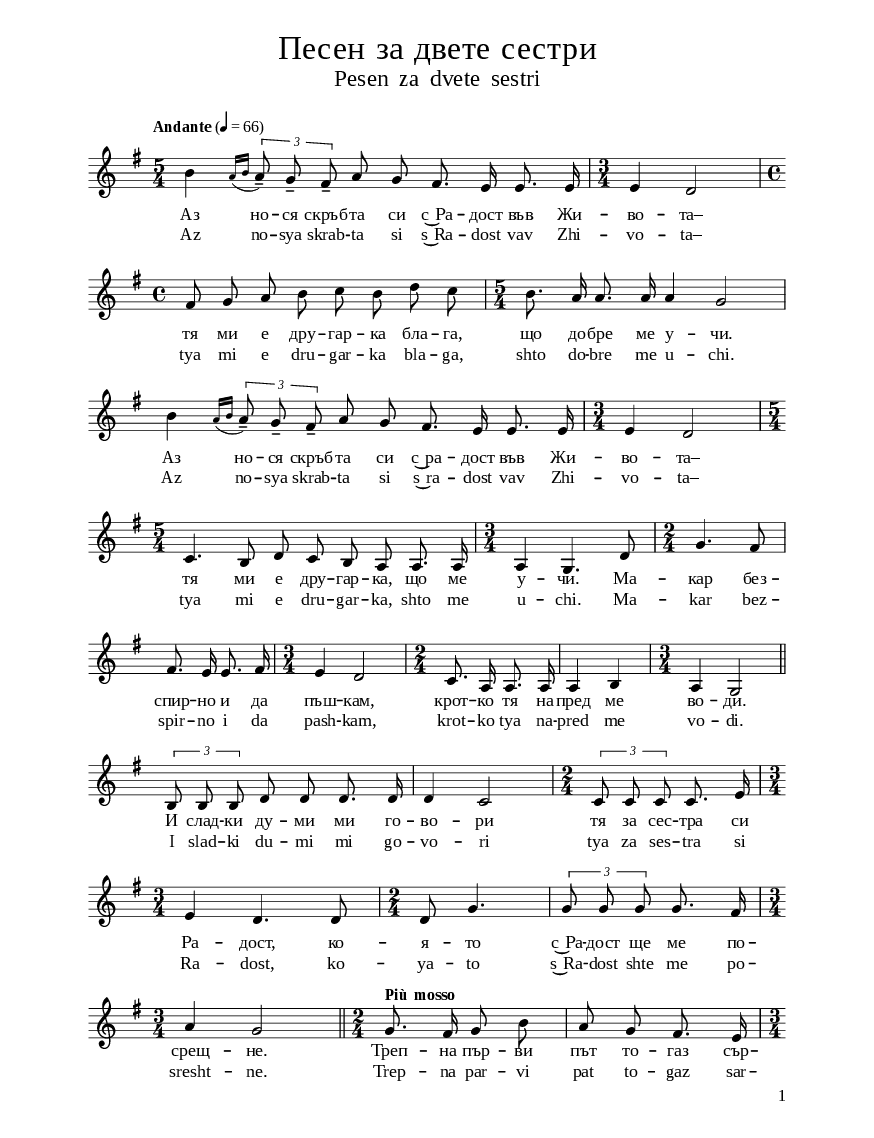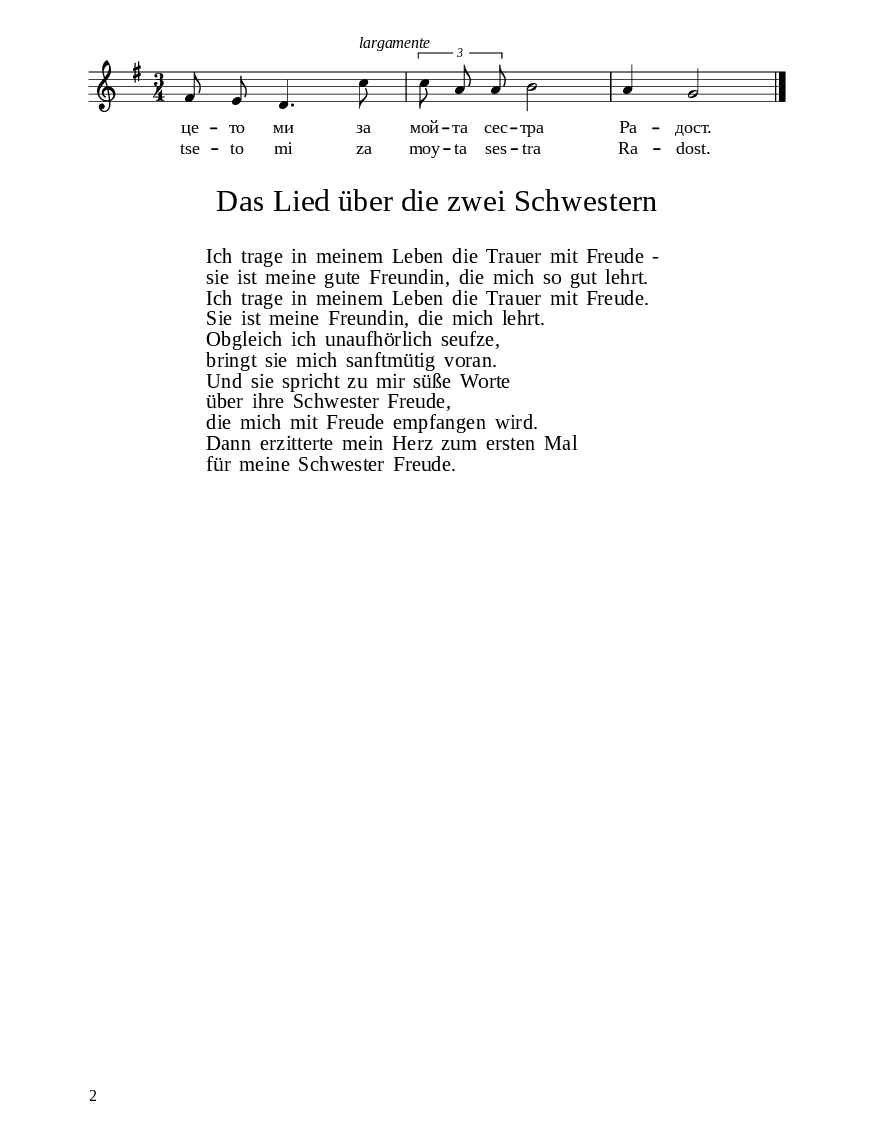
\version "2.20.0"

\paper {
  #(set-paper-size "a5")
}

\bookpart {
  \paper {
    print-all-headers = ##t
    print-page-number = ##t
    print-first-page-number = ##t

    % put page numbers on the bottom
    oddHeaderMarkup = \markup ""
    evenHeaderMarkup = \markup ""
    oddFooterMarkup = \markup
    \fill-line {
      ""
      \on-the-fly #print-page-number-check-first \fromproperty #'page:page-number-string
    }
    evenFooterMarkup = \markup
    \fill-line {
      \on-the-fly #print-page-number-check-first \fromproperty #'page:page-number-string
      ""
    }

    left-margin = 1.5\cm
    right-margin = 1.5\cm
    top-margin = 1.6\cm
    bottom-margin = 1.2\cm
    ragged-bottom = ##t % do not spread the staves to fill the whole vertical space

    % change lyrics and titles font (affects notes also)
    fonts =
    #(make-pango-font-tree
      "Times New Roman"
      "DejaVu Sans"
      "DejaVu Sans Mono"
      (/ (* staff-height pt) 3.6))

    % change distance between staves
    system-system-spacing =
    #'((basic-distance . 12)
       (minimum-distance . 6)
       (padding . 1)
       (stretchability . 12))
  }

  \header {
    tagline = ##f
  }

  \score{
    \layout {
      indent = 0.0\cm % remove first line indentation
      %ragged-last = ##t % do not spread last line to fill the whole space
      \context {
        \Score
        \omit BarNumber %remove bar numbers
      } % context

      \context {
        % change staff size
        \Staff
        fontSize = #+0 % affects notes size only
        \override StaffSymbol #'staff-space = #(magstep -3)
        \override StaffSymbol #'thickness = #0.5
        \override BarLine #'hair-thickness = #1
        %\override StaffSymbol #'ledger-line-thickness = #'(0 . 0)
      }

      \context {
        % adjust space between staff and lyrics and between the two lyric lines
        \Lyrics
        \override VerticalAxisGroup.nonstaff-relatedstaff-spacing = #'((basic-distance . 4.5))
        \override VerticalAxisGroup.nonstaff-nonstaff-spacing = #'((minimum-distance . 2))
      }
    } % layout

    \new Voice \absolute {
      \clef treble
      \key g \major
      \time 5/4
      \tempo \markup {
        % make tempo note smaller
        \concat {
          "Andante " \normal-text { "(" }
          \teeny \general-align #Y #DOWN \note #"4" #0.8
          \normal-text { " = 66)" }
        }
      }
      \autoBeamOff
      b'4
      \grace {  a'16 ( [  b'16 ] } \times 2/3 {
        a'8 )
        --  g'8 --  fis'8 --
      }
      a'8  g'8  fis'8.  e'16  e'8. e'16 | % 2
      \time 3/4   % 2
      e'4  d'2 \break | % 3
      \time 4/4   % 3
      fis'8  g'8  a'8  b'8  c''8
      b'8  d''8  c''8 | % 4
      \time 5/4  b'8.  a'16  a'8.  a'16  a'4 g'2 \break | % 5
      b'4
      \grace { a'16 ( [ b'16 ] } \times 2/3 {
        a'8 )
        -- g'8 -- fis'8 --
      }
      a'8 g'8 fis'8. e'16 e'8.
      e'16 | % 6
      \time 3/4  | % 6
      e'4 d'2 \break | % 7
      \time 5/4  | % 7
      c'4. b8 d'8 c'8 b8 a8
      a8. a16 | % 8
      \time 3/4  | % 8
      a4 g4. d'8 | % 9
      \time 2/4  | % 9
      g'4. fis'8 \break |
      fis'8. e'16 e'8. fis'16 | % 11
      \time 3/4  | % 11
      e'4 d'2 | % 12
      \time 2/4  | % 12
      c'8. a16 a8. a16 | % 13
      a4 b4 | % 14
      \time 3/4  | % 14
      a4 g2 \bar "||"
      \break | % 15
      \times 2/3  {
        b8 b8 b8
      }
      d'8 d'8 d'8. d'16 | % 16
      d'4 c'2 | % 17
      \time 2/4  | % 17
      \times 2/3  {
        c'8 c'8 c'8
      }
      c'8. e'16 \break | % 18
      \time 3/4  | % 18
      e'4 d'4. d'8 | % 19
      \time 2/4  | % 19
      d'8 g'4. |
      \times 2/3  {
        g'8 g'8 g'8
      }
      g'8. fis'16 \break | % 21
      \time 3/4  | % 21
      a'4 g'2 \bar "||"
      \time 2/4  | % 22
      g'8. ^\markup{ \bold {Più mosso} } fis'16
      g'8  b'8 | % 23
      a'8 g'8 fis'8. e'16 \break | % 24
      \time 3/4  | % 24
      fis'8 e'8 d'4.  c''8 ^\markup{
        \italic {largamente}
      }
      | % 25
      \times 2/3  {
        c''8 a'8 a'8
      }
      b'2 | % 26
      a'4 g'2 \bar "|."



    }

    \addlyrics {
      Аз  но -- ся скръб -- та си
      с~Ра -- дост във Жи -- во -- та–
      тя ми е дру -- гар -- ка бла --
      га, що до -- бре ме у -- чи. Аз
      но -- ся скръб -- та си
      с~ра -- дост във Жи -- во -- та–
      тя ми е дру -- гар -- ка, що ме
      у -- чи. Ма -- кар без -- спир -- но
      и да пъш -- кам, крот -- ко тя на
      -- пред ме во -- ди. И слад -- ки
      ду -- ми ми го -- во -- ри тя за
      сес -- тра си Ра -- дост, ко -- я --
      то с~Ра -- дост ще ме по -- срещ
      -- не. Треп -- на пър -- ви път то
      -- газ сър -- це -- то ми за мой --
      та сес -- тра Ра -- дост.
    }
    \addlyrics {
      Az  no -- sya skrab -- ta si
      s~Ra -- dost vav Zhi -- vo -- ta–
      tya mi e dru -- gar -- ka bla --
      ga, shto do -- bre me u -- chi. Az
      no -- sya skrab -- ta si
      s~ra -- dost vav Zhi -- vo -- ta–
      tya mi e dru -- gar -- ka, shto me
      u -- chi. Ma -- kar bez -- spir -- no
      i da pash -- kam, krot -- ko tya na
      -- pred me vo -- di. I slad -- ki
      du -- mi mi go -- vo -- ri tya za
      ses -- tra si Ra -- dost, ko -- ya --
      to s~Ra -- dost shte me po -- sresht
      -- ne. Trep -- na par -- vi pat to
      -- gaz sar -- tse -- to mi za moy --
      ta ses -- tra Ra -- dost.}

      \header {
        title = \markup \column \normal-text \fontsize #2.5 {
          \center-align
          \line {Песен за двете сестри}
          \vspace #-0.6
          \center-align
          \line \fontsize #-3 { Pesen za dvete sestri }
          \vspace #-0.8
          \center-align
          \line \fontsize #-3 { " " }
        }
      }

      \midi{}

    } % score



    % include foreign translation(s) of the song
    \version "2.20.0"

\markup \fill-line { \fontsize #6 "Das Lied über die zwei Schwestern" }
\markup \null
\markup \null
\markup \fontsize #+2.5 {
  \hspace #10
  \override #'(baseline-skip . 2)

  \column {
    \line { " " }

    \line { " "Ich trage in meinem Leben die Trauer mit Freude -}

    \line { " "sie ist meine gute Freundin, die mich so gut lehrt. }

    \line { " "Ich trage in meinem Leben die Trauer mit Freude.}

    \line { " "Sie ist meine Freundin, die mich lehrt.}

    \line { " "Obgleich ich unaufhörlich seufze, }

    \line { " "bringt sie mich sanftmütig voran. }

    \line { " "Und sie spricht zu mir süße Worte}

    \line { " "über ihre Schwester Freude,}

    \line { " "die mich mit Freude empfangen wird.}

    \line { " "Dann erzitterte mein Herz zum ersten Mal }

    \line { " "für meine Schwester Freude.}

  }
}


  } % bookpart
